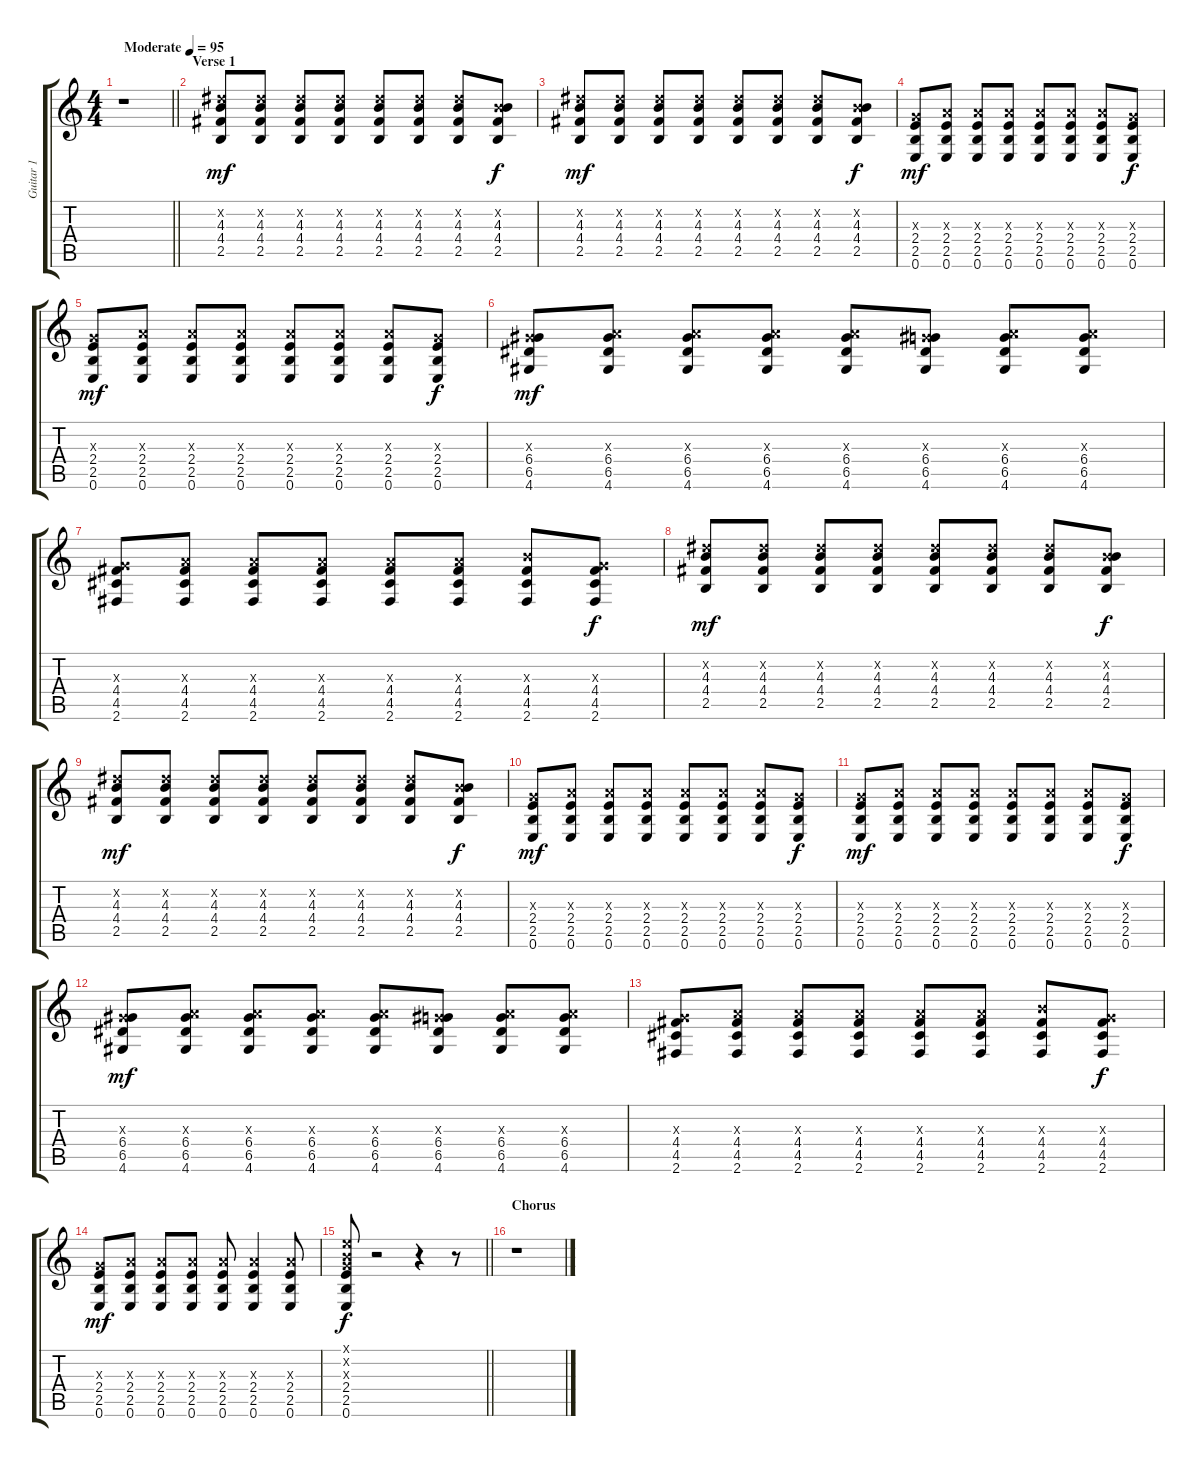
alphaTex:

\track ("Guitar 1" "Guitar 1") {instrument acousticguitarnylon}
\staff {score tabs}
\tuning (E4 B3 G3 D3 A2 E2) {hide}
\ts (4 4)
\tempo (95 "Moderate")
\clef g2
\barLineRight lightlight
\ks c
r.1{dy mf instrument acousticguitarnylon} |
\section ("" "Verse 1")
(4.2{x} 4.3 4.4 2.5).8 (4.2{x} 4.3 4.4 2.5).8 (4.2{x} 4.3 4.4 2.5).8 (4.2{x} 4.3 4.4 2.5).8 (4.2{x} 4.3 4.4 2.5).8 (4.2{x} 4.3 4.4 2.5).8 (4.2{x} 4.3 4.4 2.5).8 (0.2{x} 4.3 4.4 2.5).8{dy f} |
(4.2{x} 4.3 4.4 2.5).8{dy mf} (4.2{x} 4.3 4.4 2.5).8 (4.2{x} 4.3 4.4 2.5).8 (4.2{x} 4.3 4.4 2.5).8 (4.2{x} 4.3 4.4 2.5).8 (4.2{x} 4.3 4.4 2.5).8 (4.2{x} 4.3 4.4 2.5).8 (0.2{x} 4.3 4.4 2.5).8{dy f} |
(0.3{x} 2.4 2.5 0.6).8{dy mf} (2.3{x} 2.4 2.5 0.6).8 (2.3{x} 2.4 2.5 0.6).8 (2.3{x} 2.4 2.5 0.6).8 (2.3{x} 2.4 2.5 0.6).8 (2.3{x} 2.4 2.5 0.6).8 (2.3{x} 2.4 2.5 0.6).8 (0.3{x} 2.4 2.5 0.6).8{dy f} |
(0.3{x} 2.4 2.5 0.6).8{dy mf} (2.3{x} 2.4 2.5 0.6).8 (2.3{x} 2.4 2.5 0.6).8 (2.3{x} 2.4 2.5 0.6).8 (2.3{x} 2.4 2.5 0.6).8 (2.3{x} 2.4 2.5 0.6).8 (2.3{x} 2.4 2.5 0.6).8 (0.3{x} 2.4 2.5 0.6).8{dy f} |
(0.3{x} 6.4 6.5 4.6).8{dy mf} (2.3{x} 6.4 6.5 4.6).8 (2.3{x} 6.4 6.5 4.6).8 (2.3{x} 6.4 6.5 4.6).8 (2.3{x} 6.4 6.5 4.6).8 (0.3{x} 6.4 6.5 4.6).8 (2.3{x} 6.4 6.5 4.6).8 (2.3{x} 6.4 6.5 4.6).8 |
(0.3{x} 4.4 4.5 2.6).8 (2.3{x} 4.4 4.5 2.6).8 (2.3{x} 4.4 4.5 2.6).8 (2.3{x} 4.4 4.5 2.6).8 (2.3{x} 4.4 4.5 2.6).8 (2.3{x} 4.4 4.5 2.6).8 (4.3{x} 4.4 4.5 2.6).8 (0.3{x} 4.4 4.5 2.6).8{dy f} |
(4.2{x} 4.3 4.4 2.5).8{dy mf} (4.2{x} 4.3 4.4 2.5).8 (4.2{x} 4.3 4.4 2.5).8 (4.2{x} 4.3 4.4 2.5).8 (4.2{x} 4.3 4.4 2.5).8 (4.2{x} 4.3 4.4 2.5).8 (4.2{x} 4.3 4.4 2.5).8 (0.2{x} 4.3 4.4 2.5).8{dy f} |
(4.2{x} 4.3 4.4 2.5).8{dy mf} (4.2{x} 4.3 4.4 2.5).8 (4.2{x} 4.3 4.4 2.5).8 (4.2{x} 4.3 4.4 2.5).8 (4.2{x} 4.3 4.4 2.5).8 (4.2{x} 4.3 4.4 2.5).8 (4.2{x} 4.3 4.4 2.5).8 (0.2{x} 4.3 4.4 2.5).8{dy f} |
(0.3{x} 2.4 2.5 0.6).8{dy mf} (2.3{x} 2.4 2.5 0.6).8 (2.3{x} 2.4 2.5 0.6).8 (2.3{x} 2.4 2.5 0.6).8 (2.3{x} 2.4 2.5 0.6).8 (2.3{x} 2.4 2.5 0.6).8 (2.3{x} 2.4 2.5 0.6).8 (0.3{x} 2.4 2.5 0.6).8{dy f} |
(0.3{x} 2.4 2.5 0.6).8{dy mf} (2.3{x} 2.4 2.5 0.6).8 (2.3{x} 2.4 2.5 0.6).8 (2.3{x} 2.4 2.5 0.6).8 (2.3{x} 2.4 2.5 0.6).8 (2.3{x} 2.4 2.5 0.6).8 (2.3{x} 2.4 2.5 0.6).8 (0.3{x} 2.4 2.5 0.6).8{dy f} |
(0.3{x} 6.4 6.5 4.6).8{dy mf} (2.3{x} 6.4 6.5 4.6).8 (2.3{x} 6.4 6.5 4.6).8 (2.3{x} 6.4 6.5 4.6).8 (2.3{x} 6.4 6.5 4.6).8 (0.3{x} 6.4 6.5 4.6).8 (2.3{x} 6.4 6.5 4.6).8 (2.3{x} 6.4 6.5 4.6).8 |
(0.3{x} 4.4 4.5 2.6).8 (2.3{x} 4.4 4.5 2.6).8 (2.3{x} 4.4 4.5 2.6).8 (2.3{x} 4.4 4.5 2.6).8 (2.3{x} 4.4 4.5 2.6).8 (2.3{x} 4.4 4.5 2.6).8 (4.3{x} 4.4 4.5 2.6).8 (0.3{x} 4.4 4.5 2.6).8{dy f} |
(0.3{x} 2.4 2.5 0.6).8{dy mf} (2.3{x} 2.4 2.5 0.6).8 (2.3{x} 2.4 2.5 0.6).8 (2.3{x} 2.4 2.5 0.6).8 (2.3{x} 2.4 2.5 0.6).8 (2.3{x} 2.4 2.5 0.6).4 (2.3{x} 2.4 2.5 0.6).8 |
\barLineRight lightlight
(0.1{x} 0.2{x} 0.3{x} 2.4 2.5 0.6).8{dy f} r.2 r.4 r.8 |
\section ("" "Chorus")
r.1
